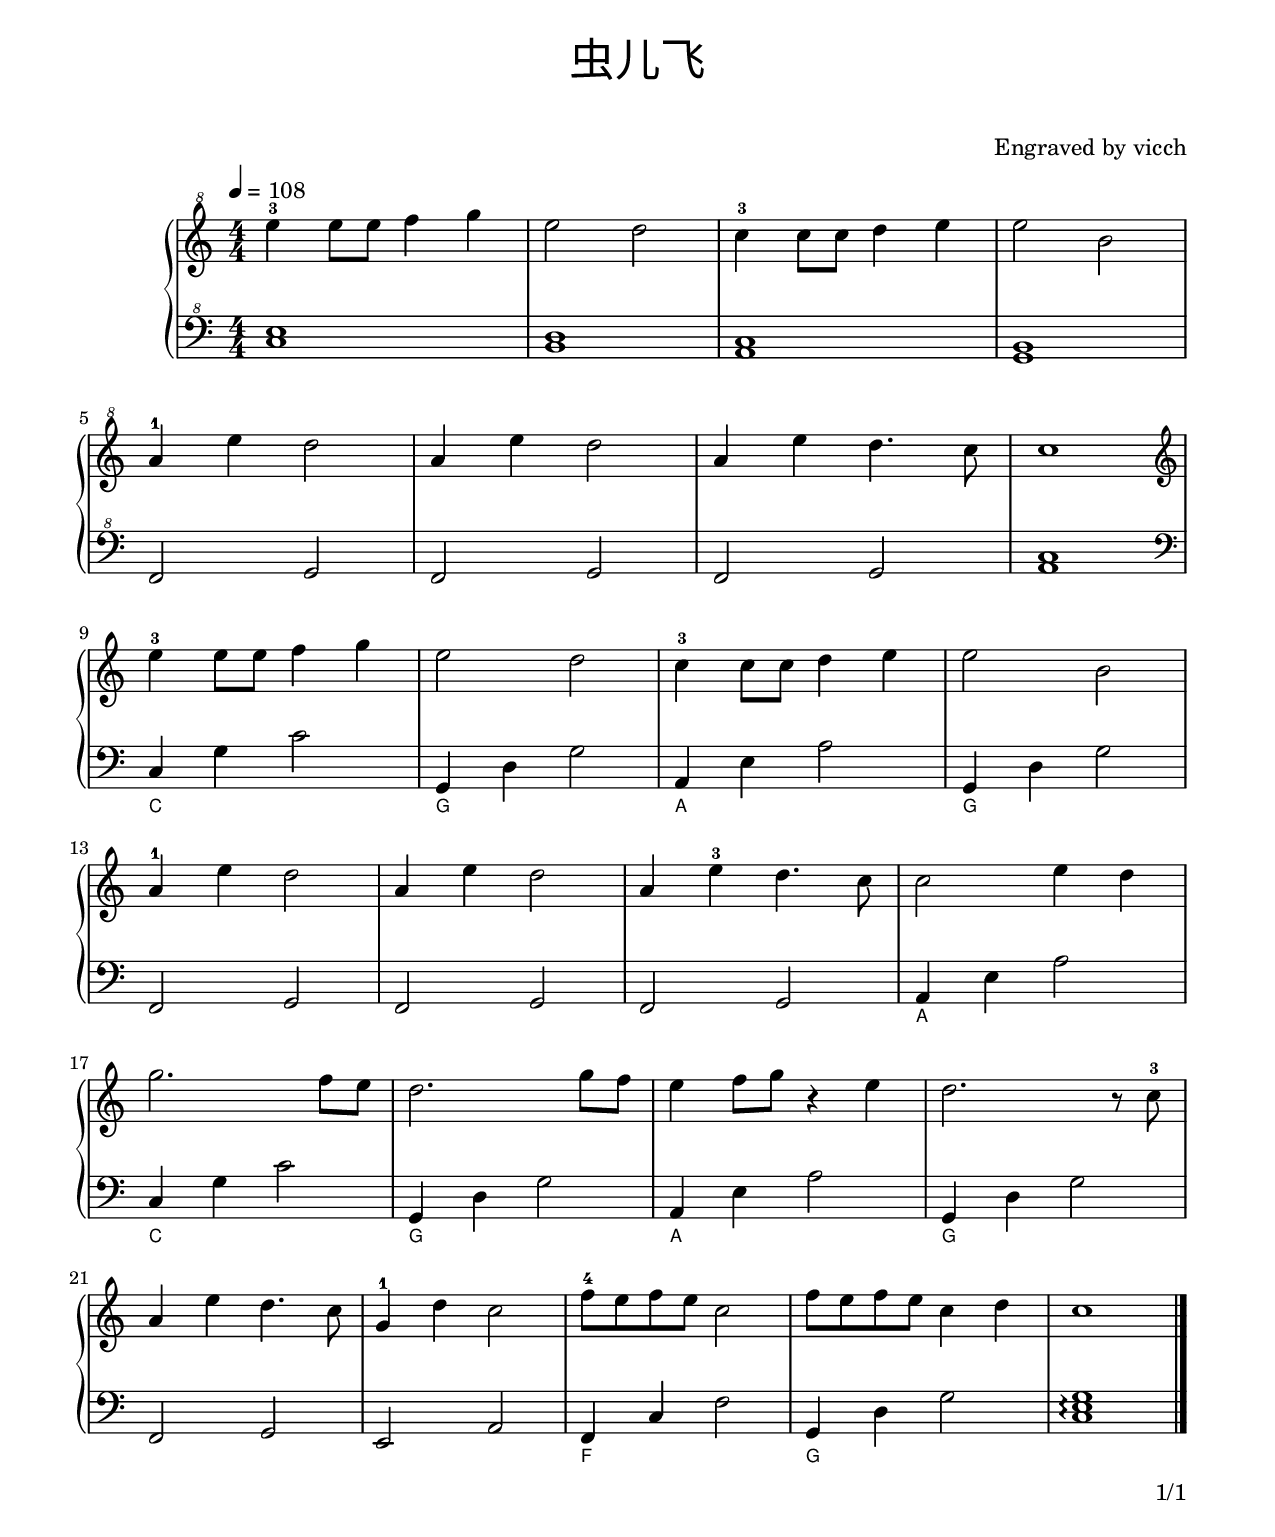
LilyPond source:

\version "2.24.3"

#(define title      "虫儿飞")
#(define title-font "FangSong")
#(define sequence   "EveryonePiano 14625")
#(define total-page 1)

\include "../base.ly"

\markup \vspace #1.5

CI = { c4  g4 c'2 }
FI = { f,4 c4 f2 }
GI = { g,4 d4 g2 }
AI = { a,4 e4 a2 }

\score {
  \new PianoStaff <<
    \new Staff {
      \tempo 4 = 108
      \clef treble
      \key c \major
      \time 4/4
      
      \clef "treble^8"
      e'''4^3 e'''8 e'''8 f'''4 g'''4 | e'''2      d'''2 | c'''4^3 c'''8 c'''8 d'''4 e'''4  | e'''2 b''2 | \break
      a''4^1  e'''4       d'''2       | a''4 e'''4 d'''2 | a''4    e'''4       d'''4. c'''8 | c'''1      | \break
      
      \clef treble
      e''4^3 e''8 e''8 f''4 g''4 | e''2     d''2 | c''4^3 c''8 c''8 d''4 e''4  | e''2 b'2       | \break
      a'4^1  e''4      d''2      | a'4 e''4 d''2 | a'4    e''4^3    d''4. c''8 | c''2 e''4 d''4 | \break
      
      g''2. f''8 e''8 | d''2. g''8 f''8 | e''4 f''8 g''8 r4 e''4 | d''2. r8 c''8^3 | \break
      
      a'4 e''4 d''4. c''8 | g'4^1 d''4 c''2 | f''8^4 e''8 f''8 e''8 c''2 | f''8 e''8 f''8 e''8 c''4 d''4 | c''1 | \bar "|."
    }
    \new Staff {
      \clef bass
      \key c \major
      \time 4/4
      
      \clef "bass^8"
      <c' e'>1 | <b d'>1 | <a c'>1 | <g b>1  |
      f2 g2    | f2 g2   | f2 g2   | <a c'>1 |
      
      \clef bass
      \CI     | \GI     | \AI     | \GI |
      f,2 g,2 | f,2 g,2 | f,2 g,2 | \AI |
      
      \CI | \GI | \AI | \GI |
      
      f,2 g,2 | e,2 a,2 | \FI | \GI | <c e g>1\arpeggio |
    }
    \chords {
      r1 | r1 | r1 | r1 |
      r1 | r1 | r1 | r1 |
      
      c1 | g1 | a1 | g1 |
      r1 | r1 | r1 | a1 |
      
      c1 | g1 | a1 | g1 |
      
      r1 | r1 | f1 | g1 | r1 |
    }
  >>
  \layout {}
  \midi {}
}
